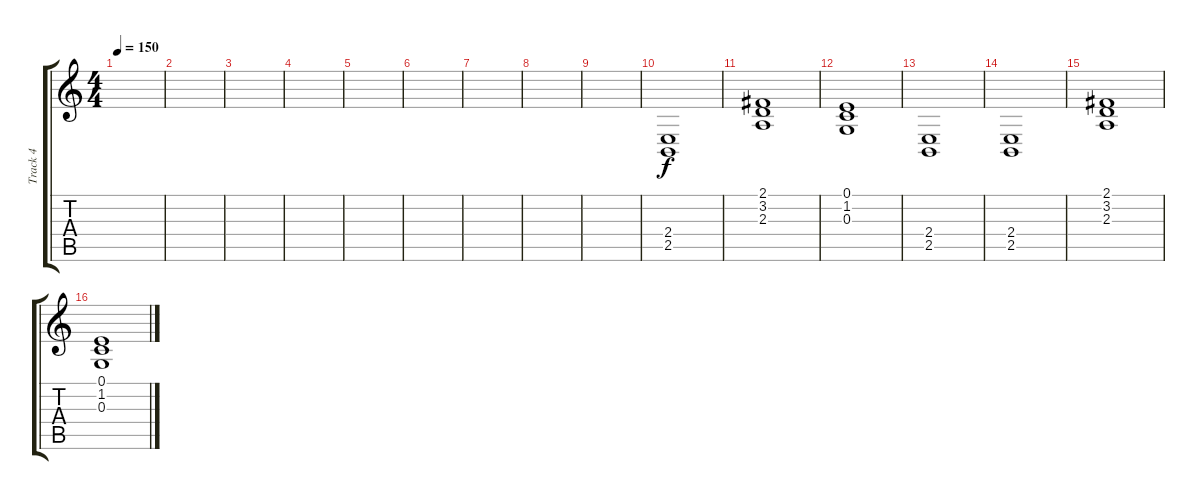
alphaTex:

\track ("Track 4" "Track 4") {instrument stringensemble2}
\staff {score tabs}
\tuning (E4 B3 G3 D3 A2 E2) {hide}
\ts (4 4)
\tempo 150
\clef g2
\ks c
|
|
|
|
|
|
|
|
|
(2.4 2.5).1 |
(2.1 3.2 2.3).1 |
(0.1 1.2 0.3).1 |
(2.4 2.5).1 |
(2.4 2.5).1 |
(2.1 3.2 2.3).1 |
(0.1 1.2 0.3).1
